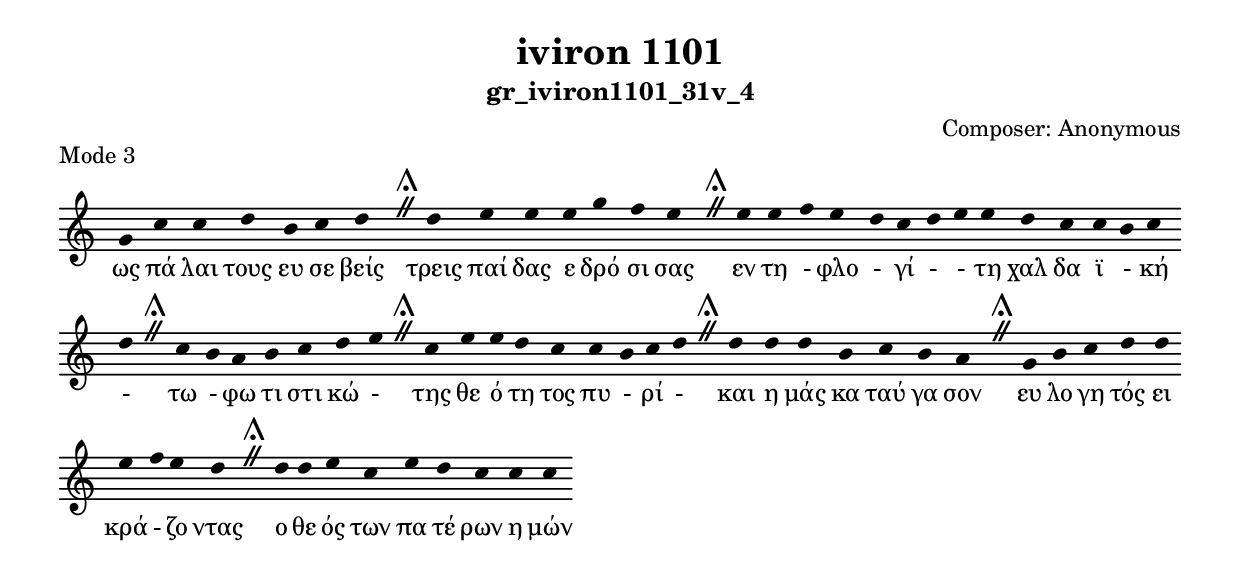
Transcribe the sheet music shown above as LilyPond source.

\include "gregorian.ly"

	\header {
 	  title = "iviron 1101"
	  subtitle = "gr_iviron1101_31v_4"
	  composer = "Composer: Αnonymous"
	  piece = "Mode 3"
	}

	chant = {
	  g'4 c''4 c''4 d''4 b'4 c''4 d''4 \divisioMaior
 d''4 e''4 e''4 e''4 g''4 f''4 e''4 \divisioMaior
 e''4 e''4 f''4 e''4 d''4 c''4 d''4 e''4 e''4 d''4 c''4 c''4 b'4 c''4 d''4 \divisioMaior
 c''4 b'4 a'4 b'4 c''4 d''4 e''4 \divisioMaior
 c''4 e''4 e''4 d''4 c''4 c''4 b'4 c''4 d''4 \divisioMaior
 d''4 d''4 d''4 b'4 c''4 b'4 a'4 \divisioMaior
 g'4 b'4 c''4 d''4 d''4 e''4 f''4 e''4 d''4 \divisioMaior
 d''4 d''4 e''4 c''4 e''4 d''4 c''4 c''4 c''4\finalis
	}

	verba = \lyricmode {ως πά λαι τους ευ σε βείς 
τρεις παί δας ε δρό σι σας 
εν τη - φλο - γί -  - τη χαλ δα ϊ - κή - 
τω - φω τι στι κώ - 
της θε ό τη τος πυ - ρί - 
και η μάς κα ταύ γα σον 
ευ λο γη τός ει κρά - ζο ντας 
ο θε ός των πα τέ ρων η μών 
	}


	\score {
	  \new Staff <<
	  \new Voice = "melody" \chant
	  \new Lyrics = "one" \lyricsto melody \verba
	  >>
	  \layout {
	    \context {
	      \Staff
	      \remove "Time_signature_engraver"
	      \remove "Bar_engraver"
	    }
	    \context {
	      \Voice
	      \remove "Stem_engraver"
	    }
	  }
	}